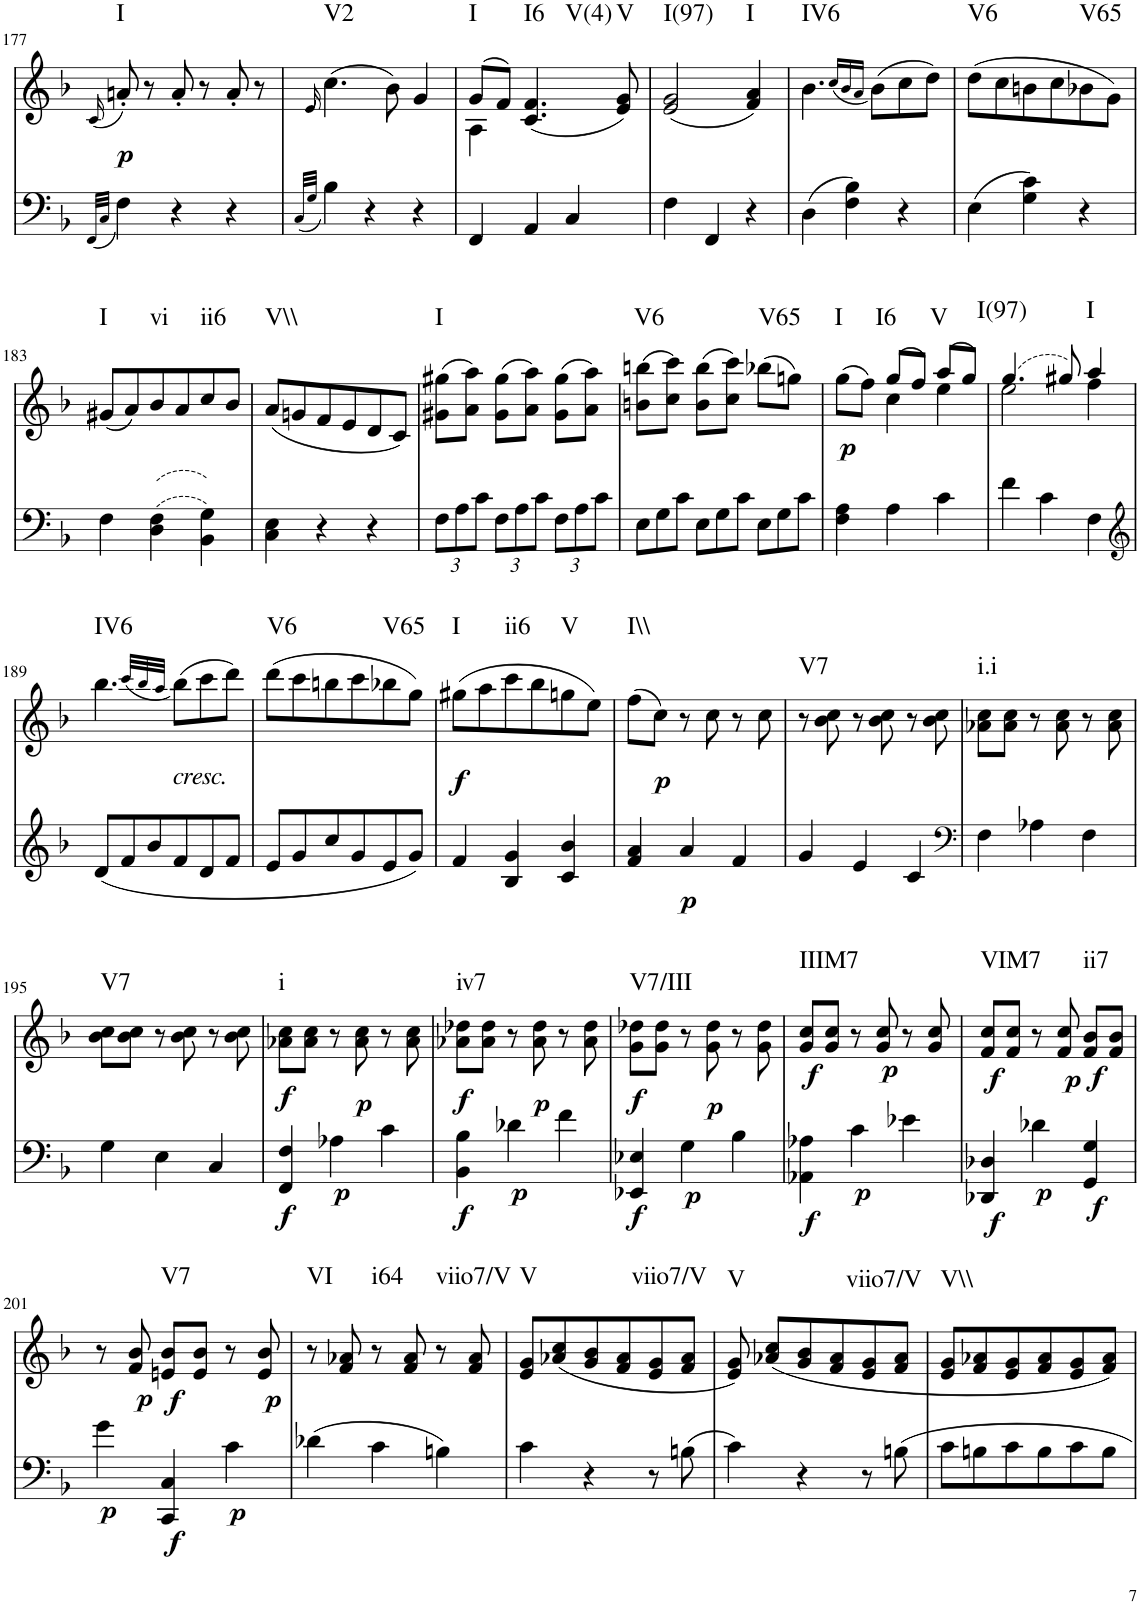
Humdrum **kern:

**kern	**kern	**dynam	**harte
*part1	*part1	*part1	*part1
*staff2	*staff1	*staff1/2	*
*I"Piano, Piano right	*	*	*
*I'Pno.	*	*	*
!!LO:PB:g=z
*clefF4	*clefG2	*	*
*k[b-]	*k[b-]	*	*
*M3/4	*M3/4	*	*
=177	=177	=177	=177
32qFF/LLL	.	.	.
32qC/JJJ	(16qc/	.	.
!	!	!LO:DY:b	!LO:H:kt=I
4F\	8an'/)	p	N
.	8r	.	.
4r	8a'/	.	.
.	8r	.	.
4r	8a'/	.	.
.	8r	.	.
=178	=178	=178	=178
32qC/LLL	.	.	.
32qG/JJJ	(16qe/	.	.
!	!	!	!LO:H:kt=V2
4B-\	(4.cc\)	.	N
4r	.	.	.
.	8b-\)	.	.
4r	4g/	.	.
=179	=179	=179	=179
*	*^	*	*
!	!	!	!	!LO:H:kt=I
4FF/	(8g/L	4A\	.	N
.	8f/J)	.	.	.
!	!	!	!	!LO:H:n=1:kt=I6
!	!	!	!	!LO:H:n=2:kt=V(4)
4AA/	(4.c/ 4.f/	2ryy	.	N N
4C/	.	.	.	.
!	!	!	!	!LO:H:kt=V
.	8e/ 8g/)	.	.	N
*	*v	*v	*	*
=180	=180	=180	=180
!	!	!	!LO:H:kt=I(97)
4F\	(2e/ 2g/	.	N
4FF/	.	.	.
!	!	!	!LO:H:kt=I
4r	4f/ 4a/)	.	N
=181	=181	=181	=181
!	!	!	!LO:H:kt=IV6
4D\	4.b-\	.	N
4F\ 4B-\	.	.	.
.	(16qcc/LL	.	.
.	16qb-/	.	.
.	16qa/JJ	.	.
.	(8b-\L)	.	.
4r	8cc\	.	.
.	8dd\J)	.	.
=182	=182	=182	=182
!	!	!	!LO:H:kt=V6
4E\	(8dd\L	.	N
.	8cc\	.	.
4G\ 4c\	8bn\	.	.
.	8cc\	.	.
!	!	!	!LO:H:kt=V65
4r	8b-X\	.	N
.	8g\J)	.	.
!!LO:LB:g=z
=183	=183	=183	=183
!	!	!	!LO:H:kt=I
4F\	(8g#X/L	.	N
.	8a/)	.	.
!	!	!	!LO:H:kt=vi
4D\ 4F\	8b-/	.	N
.	8a/	.	.
!	!	!	!LO:H:kt=ii6
4BB-\ 4G\	8cc/	.	N
.	8b-/J	.	.
=184	=184	=184	=184
!	!	!	!LO:H:kt=V\\
4C\ 4E\	(8a/L	.	N
.	8gn/	.	.
4r	8f/	.	.
.	8e/	.	.
4r	8d/	.	.
.	8c/J)	.	.
=185	=185	=185	=185
*Xbrackettup	*	*	*
!	!	!	!LO:H:kt=I
12F\L	(8g#X\ 8gg#X\L	.	N
12A\	.	.	.
.	8a\ 8aa\J)	.	.
12c\J	.	.	.
12F\L	(8g#\ 8gg#\L	.	.
12A\	.	.	.
.	8a\ 8aa\J)	.	.
12c\J	.	.	.
12F\L	(8g#\ 8gg#\L	.	.
12A\	.	.	.
.	8a\ 8aa\J)	.	.
12c\J	.	.	.
=186	=186	=186	=186
*Xtuplet	*	*	*
!	!	!	!LO:H:kt=V6
12E\L	(8bn\ 8bbn\L	.	N
12G\	.	.	.
.	8cc\ 8ccc\J)	.	.
12c\J	.	.	.
12E\L	(8b\ 8bb\L	.	.
12G\	.	.	.
.	8cc\ 8ccc\J)	.	.
12c\J	.	.	.
!	!	!	!LO:H:kt=V65
12E\L	(8bb-X\L	.	N
12G\	.	.	.
.	8ggn\J)	.	.
12c\J	.	.	.
=187	=187	=187	=187
*	*^	*	*
!	!	!	!LO:DY:b	!LO:H:kt=I
4F\ 4A\	(8gg\L	4ryy	p	N
.	8ff\J)	.	.	.
!	!	!	!	!LO:H:kt=I6
4A\	(8gg/L	4cc\	.	N
.	8ff/J)	.	.	.
!	!	!	!	!LO:H:kt=V
4c\	(8aa/L	4ee\	.	N
.	8gg/J)	.	.	.
=188	=188	=188	=188	=188
!	!	!	!	!LO:H:kt=I(97)
4f\	(4.gg/	2ee\	.	N
4c\	.	.	.	.
.	8gg#X/)	.	.	.
!	!	!	!	!LO:H:kt=I
4F\	4aa/	4ff\	.	N
*	*v	*v	*	*
!!LO:LB:g=z
=189	=189	=189	=189
*clefG2	*	*	*
*	*^	*	*
!	!	!	!	!LO:H:kt=IV6
*	*v	*v	*	*
8d/L	4.bb-\	.	N
8f/	.	.	.
8b-/	.	.	.
.	(32qccc/LLL	.	.
.	32qbb-/	.	.
.	32qaa/JJJ	.	.
!	!LO:TX:b:i:t=cresc.	!	!
8f/	(8bb-\L)	.	.
8d/	8ccc\	.	.
8f/J	8ddd\J)	.	.
=190	=190	=190	=190
!	!	!	!LO:H:kt=V6
8e/L	(8ddd\L	.	N
8g/	8ccc\	.	.
8cc/	8bbn\	.	.
8g/	8ccc\	.	.
!	!	!	!LO:H:kt=V65
8e/	8bb-X\	.	N
8g/J	8gg\J)	.	.
=191	=191	=191	=191
!	!	!LO:DY:b	!LO:H:kt=I
4f/	(8gg#X\L	f	N
.	8aa\	.	.
!	!	!	!LO:H:kt=ii6
4B-/ 4g/	8ccc\	.	N
.	8bb-\	.	.
!	!	!	!LO:H:kt=V
4c/ 4b-/	8ggn\	.	N
.	8ee\J)	.	.
=192	=192	=192	=192
!	!	!	!LO:H:kt=I\\
4f/ 4a/	(8ff\L	.	N
!	!	!LO:DY:b	!
.	8cc\J)	p	.
!	!	!LO:DY:b=2	!
4a/	8r	p	.
.	8cc\	.	.
4f/	8r	.	.
.	8cc\	.	.
=193	=193	=193	=193
!	!	!	!LO:H:kt=V7
4g/	8r	.	N
.	8b-\ 8cc\	.	.
4e/	8r	.	.
.	8b-\ 8cc\	.	.
4c/	8r	.	.
.	8b-\ 8cc\	.	.
=194	=194	=194	=194
*clefF4	*	*	*
!	!	!	!LO:H:kt=i.i
4F\	8a-X\ 8cc\L	.	N
.	8a-\ 8cc\J	.	.
4A-X\	8r	.	.
.	8a-\ 8cc\	.	.
4F\	8r	.	.
.	8a-\ 8cc\	.	.
!!LO:LB:g=z
=195	=195	=195	=195
!	!	!	!LO:H:kt=V7
4G\	8b-\ 8cc\L	.	N
.	8b-\ 8cc\J	.	.
4E\	8r	.	.
.	8b-\ 8cc\	.	.
4C/	8r	.	.
.	8b-\ 8cc\	.	.
=196	=196	=196	=196
!	!	!LO:DY:b=2	!
!	!	!LO:DY:n=1:b	!LO:H:kt=i
4FF/ 4F/	8a-X\ 8cc\L	f f	N
.	8a-\ 8cc\J	.	.
!	!	!LO:DY:n=2:b=2	!
4A-X\	8r	p	.
!	!	!LO:DY:n=3:b	!
.	8a-\ 8cc\	p	.
4c\	8r	.	.
.	8a-\ 8cc\	.	.
=197	=197	=197	=197
!	!	!LO:DY:b=2	!
!	!	!LO:DY:n=1:b	!LO:H:kt=iv7
4BB-\ 4B-\	8a-X\ 8dd-X\L	f f	N
.	8a-\ 8dd-\J	.	.
!	!	!LO:DY:n=2:b=2	!
4d-X\	8r	p	.
!	!	!LO:DY:n=3:b	!
.	8a-\ 8dd-\	p	.
4f\	8r	.	.
.	8a-\ 8dd-\	.	.
=198	=198	=198	=198
!	!	!LO:DY:b=2	!
!	!	!LO:DY:n=1:b	!LO:H:kt=V7/III
4EE-X/ 4E-X/	8g\ 8dd-X\L	f f	N
.	8g\ 8dd-\J	.	.
!	!	!LO:DY:n=2:b=2	!
4G\	8r	p	.
!	!	!LO:DY:n=3:b	!
.	8g\ 8dd-\	p	.
4B-\	8r	.	.
.	8g\ 8dd-\	.	.
=199	=199	=199	=199
!	!	!LO:DY:b=2	!
!	!	!LO:DY:n=1:b	!LO:H:kt=IIIM7
4AA-X\ 4A-X\	8g/ 8cc/L	f f	N
.	8g/ 8cc/J	.	.
!	!	!LO:DY:n=2:b=2	!
4c\	8r	p	.
!	!	!LO:DY:n=3:b	!
.	8g/ 8cc/	p	.
4e-X\	8r	.	.
.	8g/ 8cc/	.	.
=200	=200	=200	=200
!	!	!LO:DY:b=2	!
!	!	!LO:DY:n=1:b	!LO:H:kt=VIM7
4DD-X/ 4D-X/	8f/ 8cc/L	f f	N
.	8f/ 8cc/J	.	.
!	!	!LO:DY:n=2:b=2	!
4d-X\	8r	p	.
!	!	!LO:DY:n=3:b	!
.	8f/ 8cc/	p	.
!	!	!LO:DY:n=4:b=2	!
!	!	!LO:DY:n=5:b	!LO:H:kt=ii7
4GG/ 4G/	8f/ 8b-/L	f f	N
.	8f/ 8b-/J	.	.
!!LO:LB:g=z
=201	=201	=201	=201
!	!	!LO:DY:b=2	!
4g\	8r	p	.
!	!	!LO:DY:b	!
.	8f/ 8b-/	p	.
!	!	!LO:DY:b=2	!
!	!	!LO:DY:n=1:b	!LO:H:kt=V7
4CC/ 4C/	8en/ 8b-/L	f f	N
.	8e/ 8b-/J	.	.
!	!	!LO:DY:n=2:b=2	!
4c\	8r	p	.
!	!	!LO:DY:n=3:b	!
.	8e/ 8b-/	p	.
=202	=202	=202	=202
!	!	!	!LO:H:kt=VI
4d-X\	8r	.	N
.	8f/ 8a-X/	.	.
!	!	!	!LO:H:kt=i64
4c\	8r	.	N
.	8f/ 8a-/	.	.
!	!	!	!LO:H:kt=viio7/V
4Bn\	8r	.	N
.	8f/ 8a-/	.	.
=203	=203	=203	=203
!	!	!	!LO:H:kt=V
4c\	8e/ 8g/L	.	N
.	(8a-X/ 8cc/	.	.
4r	8g/ 8b-/	.	.
.	8f/ 8a-/	.	.
8r	8e/ 8g/	.	.
!	!	!	!LO:H:kt=viio7/V
8Bn\	8f/ 8a-/J	.	N
=204	=204	=204	=204
!	!	!	!LO:H:kt=V
4c\	8e/ 8g/)	.	N
.	(8a-X/ 8cc/L	.	.
4r	8g/ 8b-/	.	.
.	8f/ 8a-/	.	.
8r	8e/ 8g/	.	.
!	!	!	!LO:H:kt=viio7/V
8Bn\	8f/ 8a-/J	.	N
=205	=205	=205	=205
!	!	!	!LO:H:kt=V\\
8c\L	8e/ 8g/L	.	N
8Bn\	8f/ 8a-X/	.	.
8c\	8e/ 8g/	.	.
8B\	8f/ 8a-/	.	.
8c\	8e/ 8g/	.	.
8B\J	8f/ 8a-/J)	.	.
=	=	=	=
*-	*-	*-	*-
